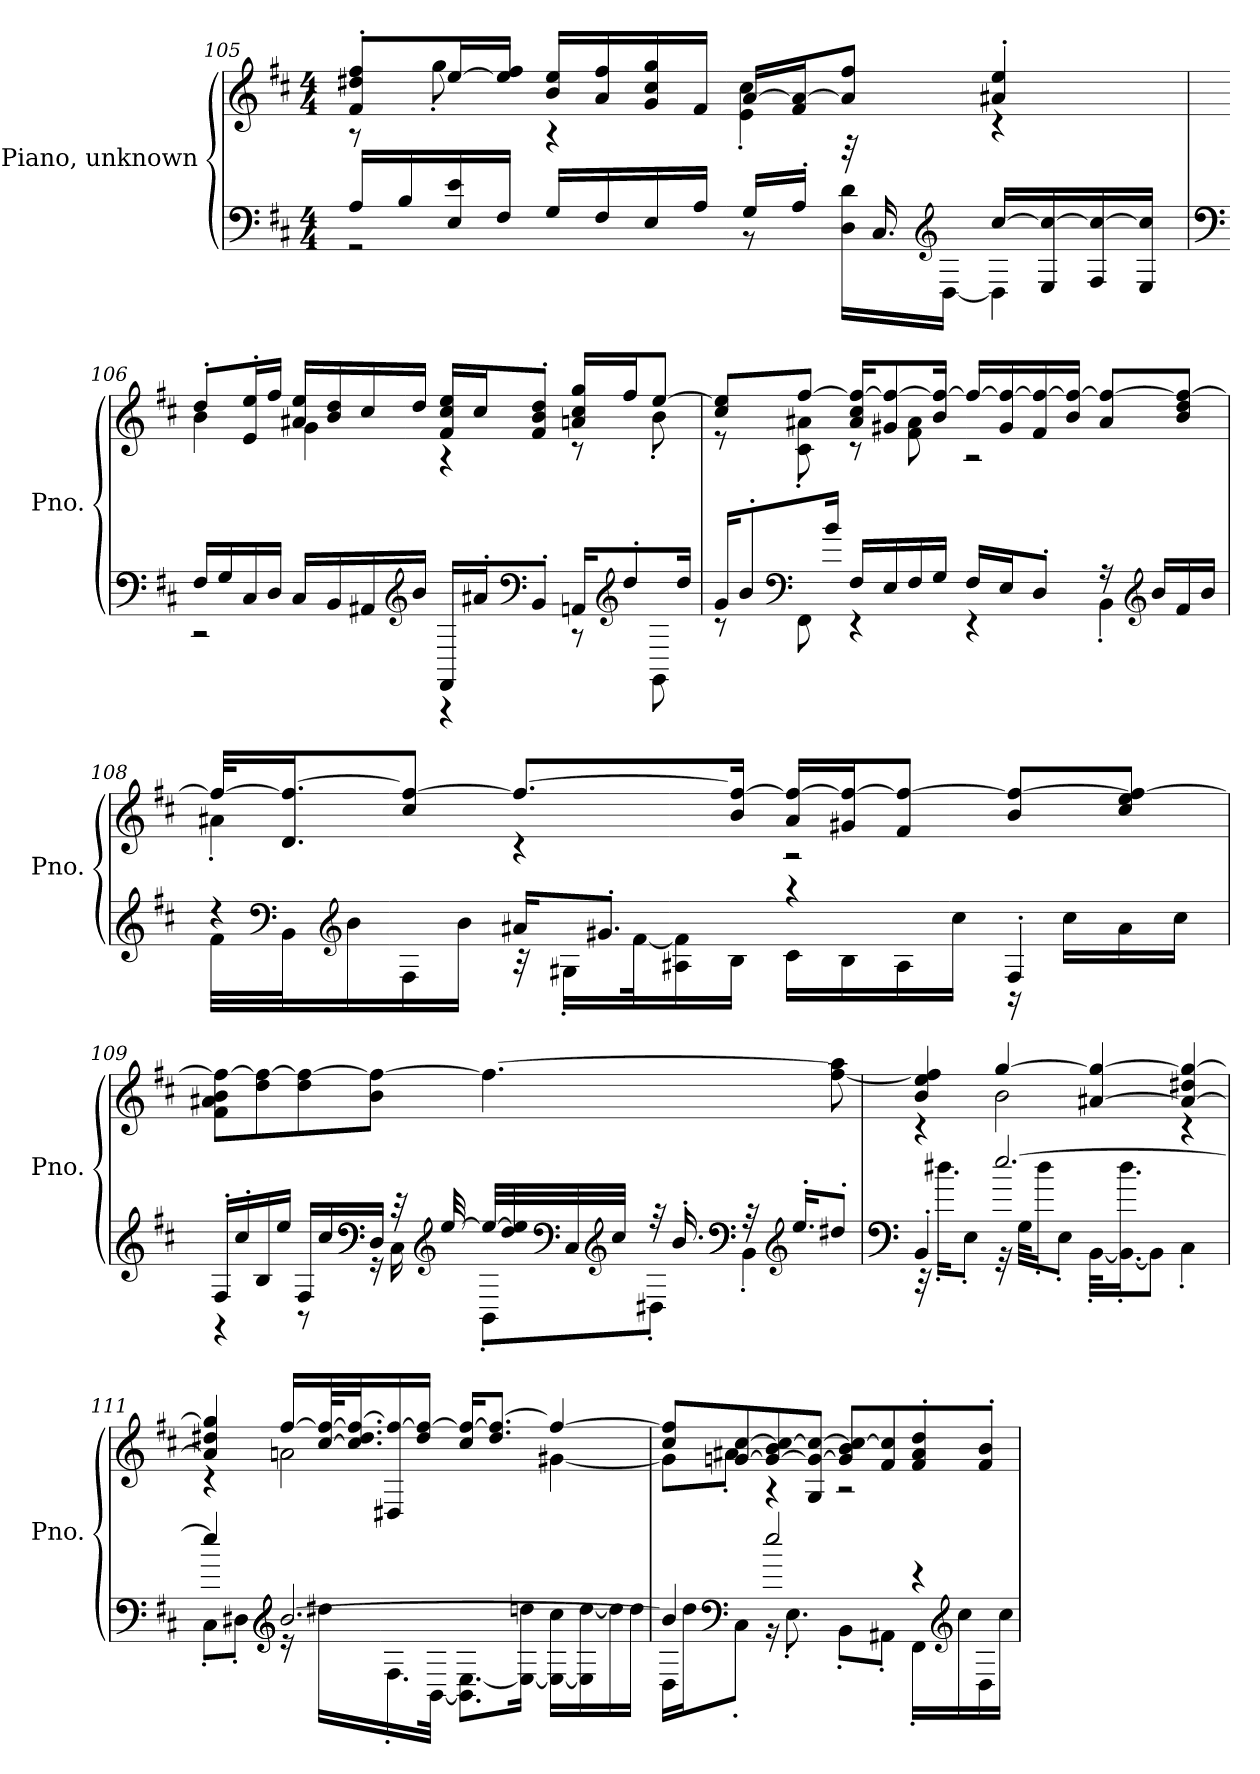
**kern	**kern
*part1	*part1
*staff2	*staff1
*I"Piano, unknown	*
*I'Pno.	*
!!LO:LB:g=z
*clefF4	*clefG2
*k[f#c#]	*k[f#c#]
*M4/4	*M4/4
=105	=105
*^	*^
16A/LL	2r	8f#/' 8dd#X/' 8ff#/'L	8r
16B/	.	.	.
16E/ 16e/	.	[16ee/L	8gg'\
16F#/JJ	.	16ee/] 16ff#/JJ	.
16G/LL	.	16b/ 16ee/LL	4r
16F#/	.	16a/ 16ff#/	.
16E/	.	16g/ 16cc#/ 16gg/	.
16A/JJ	.	16f#/JJ	.
16G/LL	8r	[16a/LL	4e\' 4cc#\'
16A'/JJ	.	16f#/ 16a/_J	.
32r	16D\ 16d\LL	8a/] 8ff#/J	.
16.C#/	.	.	.
*clefG2	*	*	*
.	[16D\JJ	.	.
[16cc#/LL	4D\]	4a#X/' 4ee/'	4r
16E/ 16cc#/_	.	.	.
16F#/ 16cc#/_	.	.	.
16E/ 16cc#/]JJ	.	.	.
!!LO:LB:g=z	!!
=106	=106	=106	=106
*clefF4	*	*	*
16F#/LL	2r	8dd'/L	4b\
16G/	.	.	.
16C#/	.	16e/' 16ee/'L	.
16D/JJ	.	16ff#/JJ	.
16C#/LL	.	16a#X/ 16ee/LL	4g\
16BB/	.	16b/ 16dd/	.
16AA#X/	.	16cc#/	.
*clefG2	*	*	*
16b/JJ	.	16dd/JJ	.
16FF#/LL	4r	16f#/ 16cc#/ 16ee/LL	4r
16a#X'/J	.	16cc#/J	.
*clefF4	*	*	*
8BB'/J	.	8f#/' 8b/' 8dd/'J	.
16AAn/KL	8r	16an/ 16cc#/ 16gg/LL	8r
*clefG2	*	*	*
8dd'/	.	16ff#/J	.
.	8GG\	[8ee/J	8b'\
16dd/Jk	.	.	.
!!LO:PB:g=z	!!
=107	=107	=107	=107
16g/KL	8r	8cc#/ 8ee/]L	8r
8b'/	.	.	.
*clefF4	*	*	*
.	8FF#\	[8ff#/J	8c#\' 8a#X\'
16b/Jk	.	.	.
16F#/LL	4r	16a#/ 16cc#/ 16ff#/_KL	8r
16E/	.	8g#X/ 8ff#/_	.
16F#/	.	.	8f#\ 8a#\
16G/JJ	.	16b/ 16ff#/_Jk	.
16F#/LL	4r	16ff#/LL_	2r
16E/J	.	16g#/ 16ff#/_	.
8D'/J	.	16f#/ 16ff#/_	.
.	.	16b/ 16ff#/_JJ	.
16r	4BB'\	8a#/ 8ff#/_L	.
*clefG2	*	*	*
16b/LL	.	.	.
16f#/	.	8b/ 8dd/ 8ff#/_J	.
16b/JJ	.	.	.
!!LO:LB:g=z	!!
=108	=108	=108	=108
4r	32f#\LLL	32ff#/KLL_	4a#X'\
*clefF4	*	*	*
.	32BB\J	16.d/ 16.ff#/_J	.
*clefG2	*	*	*
.	16b\	.	.
.	16F#\	8cc#/ 8ff#/_J	.
.	16b\JJ	.	.
16a#X/KL	32r	8.ff#/L_	4r
.	16G#X'\LL	.	.
8.g#X'/J	.	.	.
.	[32f#\K	.	.
.	16A#X\ 16f#\]	.	.
.	16B\JJ	16b/ 16ff#/_Jk	.
4r	16c#\LL	16a#/ 16ff#/_LL	2r
.	16B\	16g#X/ 16ff#/_J	.
.	16A#\	8f#/ 8ff#/_J	.
.	16cc#\JJ	.	.
4F#'/	16r	8b/ 8ff#/_L	.
.	16cc#\LL	.	.
.	16a#\	8cc#/ 8ee/ 8ff#/_J	.
.	16cc#\JJ	.	.
*	*	*v	*v
!!LO:LB:g=z
=109	=109	=109
16F#'/LL	4r	8f#\ 8a#X\ 8b\ 8ff#\_L
16cc#'/	.	.
16B/	.	8dd\ 8ff#\_
16ee/JJ	.	.
16F#/LL	8r	8dd\ 8ff#\_
16cc#/	.	.
*clefF4	*	*
16D/JJ	16r	8b\ 8ff#\_J
32r	16C#\	.
*clefG2	*	*
[32ee/	.	.
32ee/LLL_	8BB'\L	4.ff#\_
32dd/ 32ee/]	.	.
*clefF4	*	*
32C#/	.	.
*clefG2	*	*
32cc#/JJJ	.	.
32r	8D#X'\J	.
16.b'/	.	.
*clefF4	*	*
32r	4BB'\	.
*clefG2	*	*
16.ee'/KL	.	.
8dd#X'/J	.	8ff#\_ 8aa\
!!LO:LB:g=z
=110	=110	=110
*clefF4	*	*
*	*	*^
4BB'/	32r	4b/ 4ee/ 4ff#/]	4r
.	16.dd#X'\KL	.	.
.	8E'\J	.	.
[2.ee/	32r	[4gg/	2b\
.	32G\KLL	.	.
.	16dd#'\J	.	.
.	8E'\J	.	.
.	[32BB'\KLL	[4a#X/ 4gg/_	.
.	16.BB\_' 16.dd#\'J	.	.
.	8BB\J]	.	.
.	4C#'\	4a#/_ 4dd#X/ 4gg/_	4r
=111	=111	=111	=111
4ee/]	8C#'\L	4a#/] 4dd#X/ 4gg/]	4r
.	8D#X'\J	.	.
*clefG2	*	*	*
[2.b/	16r	[16ff#/LL	2an\
.	16dd#X\LL	[64cc#/ 64ff#/_KL	.
.	.	32.cc#/] 32.dd#/ 32.ff#/_J	.
.	16.F#'\	16D#X/ 16ff#/_	.
.	.	16dd#/ 16ff#/_JJ	.
.	[32BB\JJk	.	.
.	8.BB\] [8.E\L	16cc#/ 16ff#/_KL	.
.	.	8.dd#/ 8.ff#/_J	.
.	16E\_ 16ddn\Jk	.	.
.	16E\_ 16cc#\LL	4ff#/_	[4g#X\
.	16E\] [16dd\	.	.
.	16dd\]	.	.
.	16dd\JJ	.	.
!!LO:LB:g=z	!!
=112	=112	=112	=112
4b/]	16D\LL	8cc#/ 8ff#/]L	8g#\L]
.	16dd\J	.	.
*clefF4	*	*	*
.	8C#'\J	[8gn/ [8cc#/	8a#X'\J
2ee/	16r	8g/_ 8b/ 8cc#/_	4r
.	8.E'\	.	.
.	.	8G/ 8g/_ 8cc#/_J	.
.	8BB'\L	8g/] 8b/ 8cc#/_L	2r
.	8AA#X'\J	8f#/ 8cc#/]	.
4r	16FF#'\LL	8f#/' 8a#/' 8dd/'	.
*clefG2	*	*	*
.	16cc#\	.	.
.	16D\	8f#/' 8b/'J	.
.	16cc#\JJ	.	.
*v	*v	*	*
*	*v	*v
=	=
*-	*-
